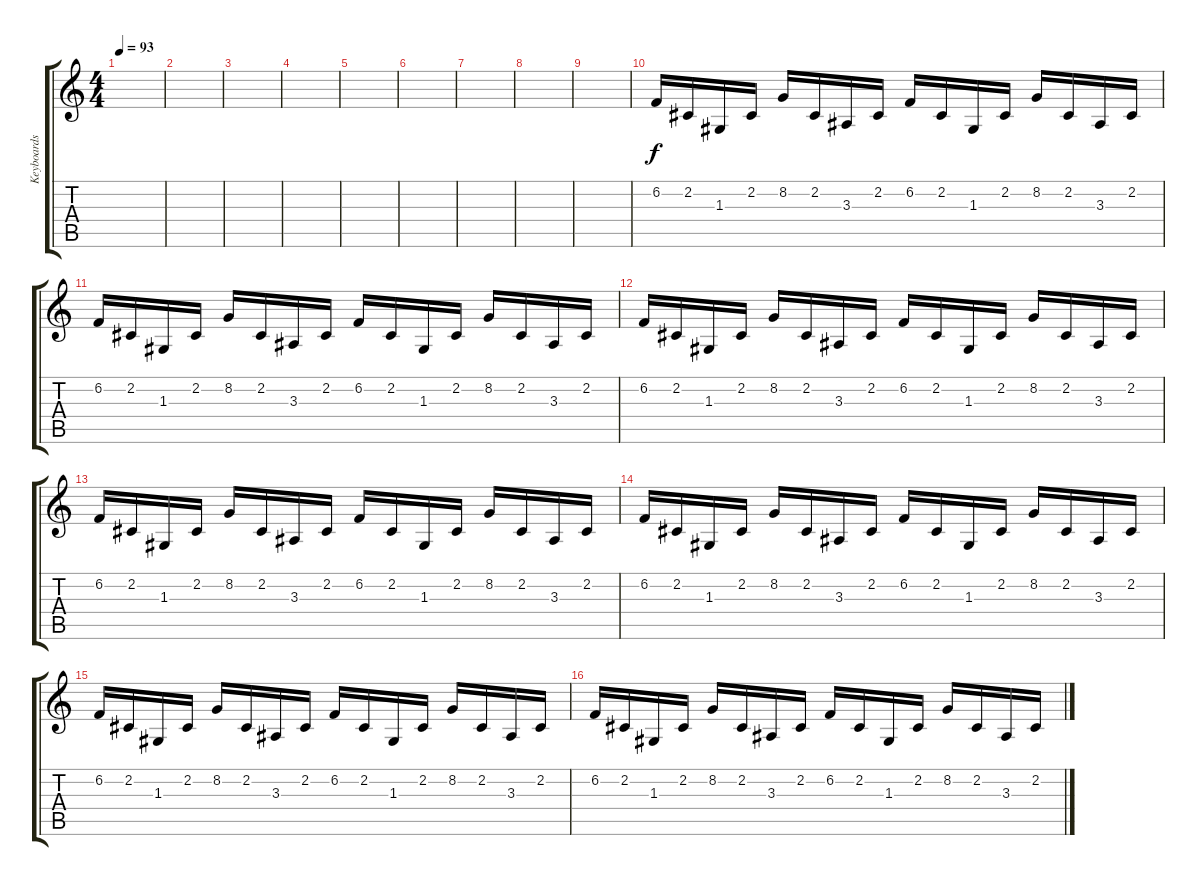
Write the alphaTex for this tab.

\track ("Keyboards" "Keyboards") {instrument electricpiano1}
\staff {score tabs}
\tuning (E4 B3 G3 D3 A2 E2) {hide}
\ts (4 4)
\tempo 93
\clef g2
\ks c
|
|
|
|
|
|
|
|
|
6.2.16 2.2.16 1.3.16 2.2.16 8.2.16 2.2.16 3.3.16 2.2.16 6.2.16 2.2.16 1.3.16 2.2.16 8.2.16 2.2.16 3.3.16 2.2.16 |
6.2.16 2.2.16 1.3.16 2.2.16 8.2.16 2.2.16 3.3.16 2.2.16 6.2.16 2.2.16 1.3.16 2.2.16 8.2.16 2.2.16 3.3.16 2.2.16 |
6.2.16 2.2.16 1.3.16 2.2.16 8.2.16 2.2.16 3.3.16 2.2.16 6.2.16 2.2.16 1.3.16 2.2.16 8.2.16 2.2.16 3.3.16 2.2.16 |
6.2.16 2.2.16 1.3.16 2.2.16 8.2.16 2.2.16 3.3.16 2.2.16 6.2.16 2.2.16 1.3.16 2.2.16 8.2.16 2.2.16 3.3.16 2.2.16 |
6.2.16 2.2.16 1.3.16 2.2.16 8.2.16 2.2.16 3.3.16 2.2.16 6.2.16 2.2.16 1.3.16 2.2.16 8.2.16 2.2.16 3.3.16 2.2.16 |
6.2.16 2.2.16 1.3.16 2.2.16 8.2.16 2.2.16 3.3.16 2.2.16 6.2.16 2.2.16 1.3.16 2.2.16 8.2.16 2.2.16 3.3.16 2.2.16 |
6.2.16 2.2.16 1.3.16 2.2.16 8.2.16 2.2.16 3.3.16 2.2.16 6.2.16 2.2.16 1.3.16 2.2.16 8.2.16 2.2.16 3.3.16 2.2.16
